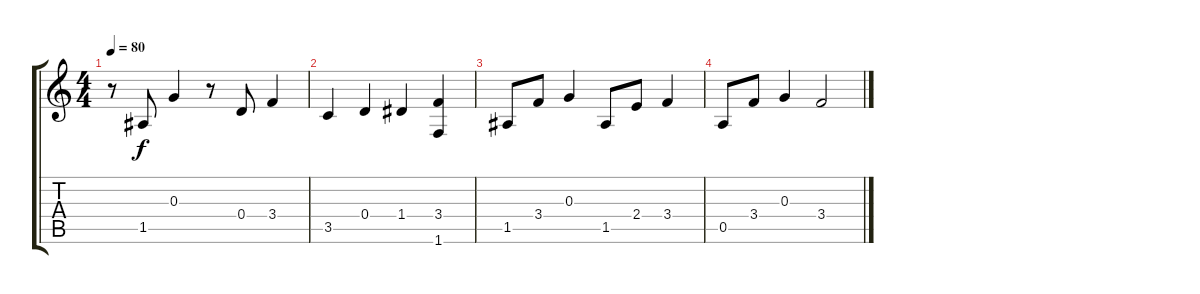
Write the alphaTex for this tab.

\track "" {instrument acousticguitarnylon}
\staff {score tabs}
\tuning (E4 B3 G3 D3 A2 E2) {hide}
\ts (4 4)
\tempo 80
\clef g2
\ks c
r.8{dy f} 1.5.8 0.3.4 r.8 0.4.8 3.4.4 |
3.5.4 0.4.4 1.4.4 (3.4 1.6).4 |
1.5.8 3.4.8 0.3.4 1.5.8 2.4.8 3.4.4 |
0.5.8 3.4.8 0.3.4 3.4.2
